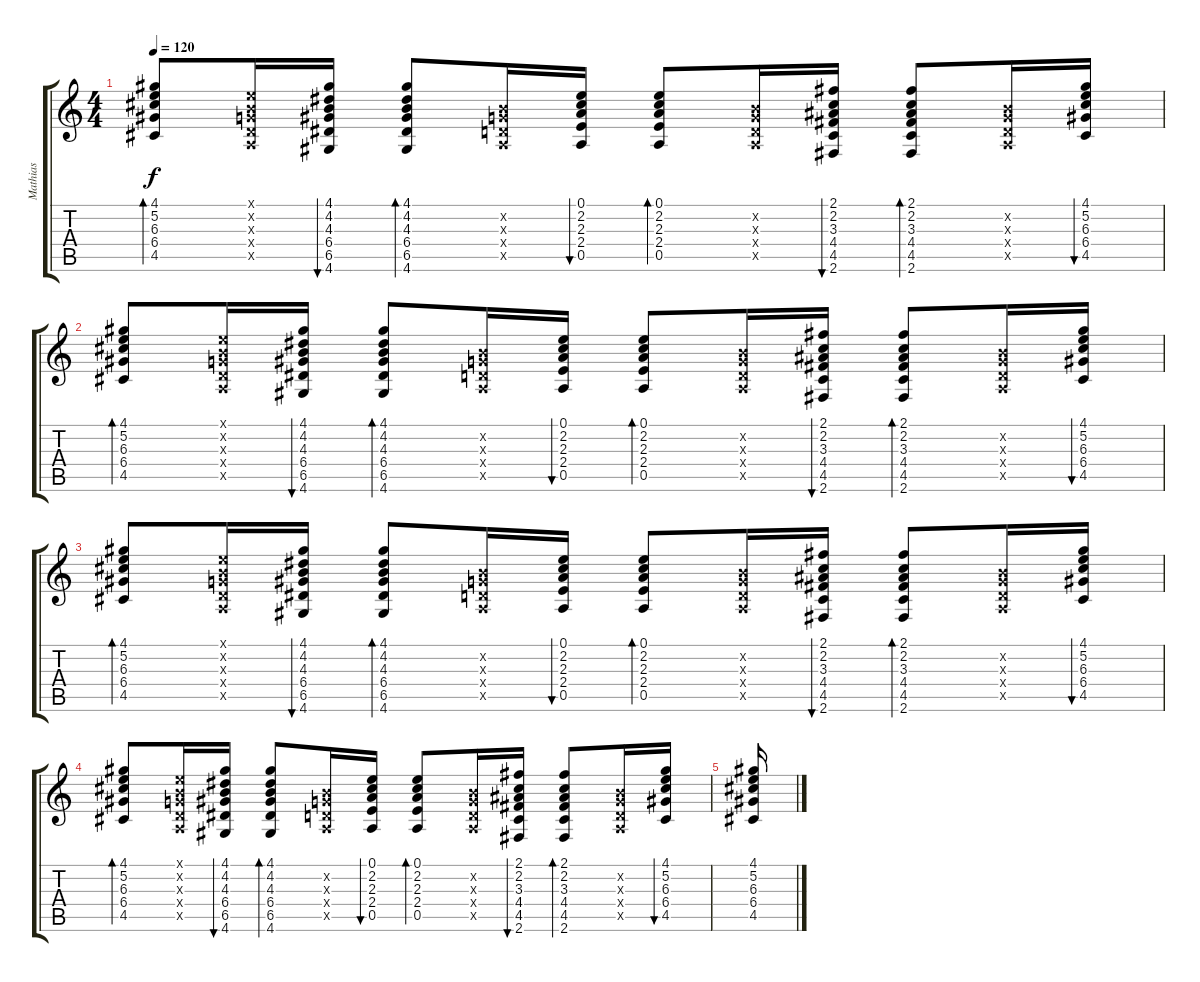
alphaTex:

\track ("Mathias" "Mathias") {instrument acousticguitarnylon}
\staff {score tabs}
\tuning (E4 B3 G3 D3 A2 E2) {hide}
\ts (4 4)
\tempo 120
\clef g2
\ks c
(4.1 5.2 6.3 6.4 4.5).8{bd 60 dy f} (0.1{x} 0.2{x} 0.3{x} 0.4{x} 0.5{x}).16 (4.1 4.2 4.3 6.4 6.5 4.6).16{bu 60} (4.1 4.2 4.3 6.4 6.5 4.6).8{bd 60} (0.2{x} 0.3{x} 0.4{x} 0.5{x}).16 (0.1 2.2 2.3 2.4 0.5).16{bu 60} (0.1 2.2 2.3 2.4 0.5).8{bd 60} (0.2{x} 0.3{x} 0.4{x} 0.5{x}).16 (2.1 2.2 3.3 4.4 4.5 2.6).16{bu 60} (2.1 2.2 3.3 4.4 4.5 2.6).8{bd 60} (0.2{x} 0.3{x} 0.4{x} 0.5{x}).16 (4.1 5.2 6.3 6.4 4.5).16{bu 60} |
(4.1 5.2 6.3 6.4 4.5).8{bd 60} (0.1{x} 0.2{x} 0.3{x} 0.4{x} 0.5{x}).16 (4.1 4.2 4.3 6.4 6.5 4.6).16{bu 60} (4.1 4.2 4.3 6.4 6.5 4.6).8{bd 60} (0.2{x} 0.3{x} 0.4{x} 0.5{x}).16 (0.1 2.2 2.3 2.4 0.5).16{bu 60} (0.1 2.2 2.3 2.4 0.5).8{bd 60} (0.2{x} 0.3{x} 0.4{x} 0.5{x}).16 (2.1 2.2 3.3 4.4 4.5 2.6).16{bu 60} (2.1 2.2 3.3 4.4 4.5 2.6).8{bd 60} (0.2{x} 0.3{x} 0.4{x} 0.5{x}).16 (4.1 5.2 6.3 6.4 4.5).16{bu 60} |
(4.1 5.2 6.3 6.4 4.5).8{bd 60} (0.1{x} 0.2{x} 0.3{x} 0.4{x} 0.5{x}).16 (4.1 4.2 4.3 6.4 6.5 4.6).16{bu 60} (4.1 4.2 4.3 6.4 6.5 4.6).8{bd 60} (0.2{x} 0.3{x} 0.4{x} 0.5{x}).16 (0.1 2.2 2.3 2.4 0.5).16{bu 60} (0.1 2.2 2.3 2.4 0.5).8{bd 60} (0.2{x} 0.3{x} 0.4{x} 0.5{x}).16 (2.1 2.2 3.3 4.4 4.5 2.6).16{bu 60} (2.1 2.2 3.3 4.4 4.5 2.6).8{bd 60} (0.2{x} 0.3{x} 0.4{x} 0.5{x}).16 (4.1 5.2 6.3 6.4 4.5).16{bu 60} |
(4.1 5.2 6.3 6.4 4.5).8{bd 60} (0.1{x} 0.2{x} 0.3{x} 0.4{x} 0.5{x}).16 (4.1 4.2 4.3 6.4 6.5 4.6).16{bu 60} (4.1 4.2 4.3 6.4 6.5 4.6).8{bd 60} (0.2{x} 0.3{x} 0.4{x} 0.5{x}).16 (0.1 2.2 2.3 2.4 0.5).16{bu 60} (0.1 2.2 2.3 2.4 0.5).8{bd 60} (0.2{x} 0.3{x} 0.4{x} 0.5{x}).16 (2.1 2.2 3.3 4.4 4.5 2.6).16{bu 60} (2.1 2.2 3.3 4.4 4.5 2.6).8{bd 60} (0.2{x} 0.3{x} 0.4{x} 0.5{x}).16 (4.1 5.2 6.3 6.4 4.5).16{bu 60} |
(4.1 5.2 6.3 6.4 4.5).16
